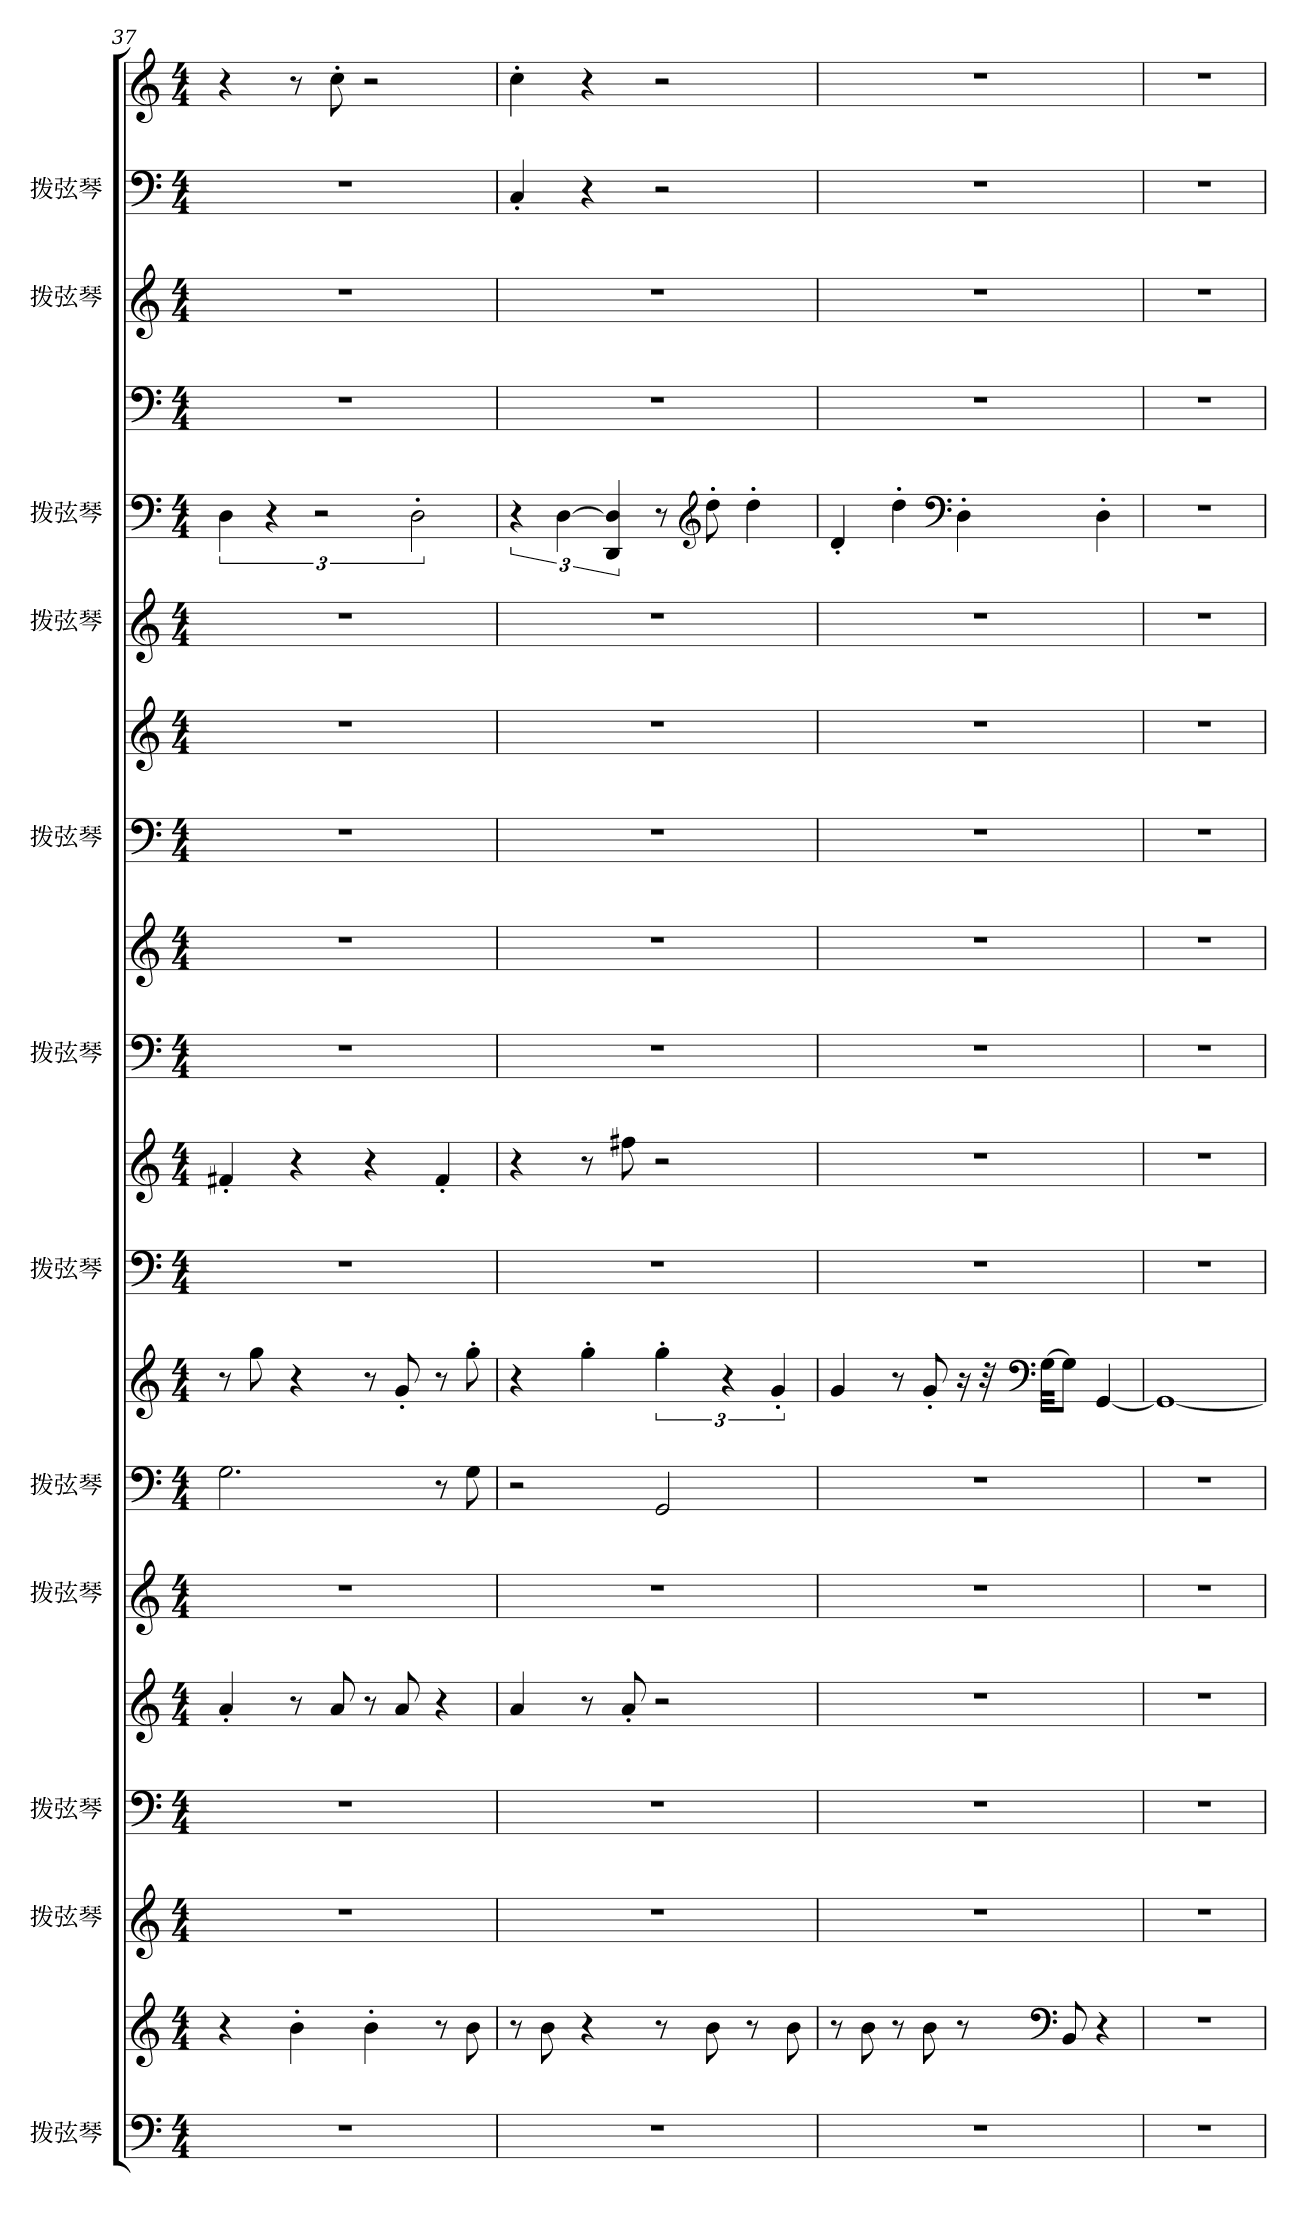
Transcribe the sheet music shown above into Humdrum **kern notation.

**kern	**kern	**kern	**kern	**kern	**kern	**kern	**kern	**kern	**kern	**kern	**kern	**kern	**kern	**kern	**kern	**kern	**kern	**kern	**kern
*part12	*part12	*part11	*part10	*part10	*part9	*part8	*part8	*part7	*part7	*part6	*part6	*part5	*part5	*part4	*part3	*part3	*part2	*part1	*part1
*staff20	*staff19	*staff18	*staff17	*staff16	*staff15	*staff14	*staff13	*staff12	*staff11	*staff10	*staff9	*staff8	*staff7	*staff6	*staff5	*staff4	*staff3	*staff2	*staff1
*I"拨弦琴	*	*I"拨弦琴	*I"拨弦琴	*	*I"拨弦琴	*I"拨弦琴	*	*I"拨弦琴	*	*I"拨弦琴	*	*I"拨弦琴	*	*I"拨弦琴	*I"拨弦琴	*	*I"拨弦琴	*I"拨弦琴	*
*clefF4	*clefG2	*clefG2	*clefF4	*clefG2	*clefG2	*clefF4	*clefG2	*clefF4	*clefG2	*clefF4	*clefG2	*clefF4	*clefG2	*clefG2	*clefF4	*clefF4	*clefG2	*clefF4	*clefG2
*k[]	*k[]	*k[]	*k[]	*k[]	*k[]	*k[]	*k[]	*k[]	*k[]	*k[]	*k[]	*k[]	*k[]	*k[]	*k[]	*k[]	*k[]	*k[]	*k[]
*M4/4	*M4/4	*M4/4	*M4/4	*M4/4	*M4/4	*M4/4	*M4/4	*M4/4	*M4/4	*M4/4	*M4/4	*M4/4	*M4/4	*M4/4	*M4/4	*M4/4	*M4/4	*M4/4	*M4/4
=37	=37	=37	=37	=37	=37	=37	=37	=37	=37	=37	=37	=37	=37	=37	=37	=37	=37	=37	=37
1r	4r	1r	1r	4a'/	1r	2.G\	8r	1r	4f#X'/	1r	1r	1r	1r	1r	6D\	1r	1r	1r	4r
.	.	.	.	.	.	.	8gg\	.	.	.	.	.	.	.	.	.	.	.	.
.	.	.	.	.	.	.	.	.	.	.	.	.	.	.	6r	.	.	.	.
.	4b'\	.	.	8r	.	.	4r	.	4r	.	.	.	.	.	.	.	.	.	8r
.	.	.	.	.	.	.	.	.	.	.	.	.	.	.	3r	.	.	.	.
.	.	.	.	8a/	.	.	.	.	.	.	.	.	.	.	.	.	.	.	8cc'\
.	4b'\	.	.	8r	.	.	8r	.	4r	.	.	.	.	.	.	.	.	.	2r
.	.	.	.	8a/	.	.	8g'/	.	.	.	.	.	.	.	.	.	.	.	.
.	.	.	.	.	.	.	.	.	.	.	.	.	.	.	3D'\	.	.	.	.
.	8r	.	.	4r	.	8r	8r	.	4f#'/	.	.	.	.	.	.	.	.	.	.
.	8b\	.	.	.	.	8G\	8gg'\	.	.	.	.	.	.	.	.	.	.	.	.
!!LO:PB:g=z
=38	=38	=38	=38	=38	=38	=38	=38	=38	=38	=38	=38	=38	=38	=38	=38	=38	=38	=38	=38
1r	8r	1r	1r	4a/	1r	2r	4r	1r	4r	1r	1r	1r	1r	1r	6r	1r	1r	4C'/	4cc'\
.	8b\	.	.	.	.	.	.	.	.	.	.	.	.	.	.	.	.	.	.
.	.	.	.	.	.	.	.	.	.	.	.	.	.	.	[6D\	.	.	.	.
.	4r	.	.	8r	.	.	4gg'\	.	8r	.	.	.	.	.	.	.	.	4r	4r
.	.	.	.	.	.	.	.	.	.	.	.	.	.	.	6DD/ 6D/]	.	.	.	.
.	.	.	.	8a'/	.	.	.	.	8ff#X\	.	.	.	.	.	.	.	.	.	.
.	8r	.	.	2r	.	2GG/	6gg'\	.	2r	.	.	.	.	.	8r	.	.	2r	2r
*	*	*	*	*	*	*	*	*	*	*	*	*	*	*	*clefG2	*	*	*	*
.	8b\	.	.	.	.	.	.	.	.	.	.	.	.	.	8dd'\	.	.	.	.
.	.	.	.	.	.	.	6r	.	.	.	.	.	.	.	.	.	.	.	.
.	8r	.	.	.	.	.	.	.	.	.	.	.	.	.	4dd'\	.	.	.	.
.	.	.	.	.	.	.	6g'/	.	.	.	.	.	.	.	.	.	.	.	.
.	8b\	.	.	.	.	.	.	.	.	.	.	.	.	.	.	.	.	.	.
=39	=39	=39	=39	=39	=39	=39	=39	=39	=39	=39	=39	=39	=39	=39	=39	=39	=39	=39	=39
1r	8r	1r	1r	1r	1r	1r	4g/	1r	1r	1r	1r	1r	1r	1r	4d'/	1r	1r	1r	1r
.	8b\	.	.	.	.	.	.	.	.	.	.	.	.	.	.	.	.	.	.
.	8r	.	.	.	.	.	8r	.	.	.	.	.	.	.	4dd'\	.	.	.	.
.	8b\	.	.	.	.	.	8g'/	.	.	.	.	.	.	.	.	.	.	.	.
*	*	*	*	*	*	*	*	*	*	*	*	*	*	*	*clefF4	*	*	*	*
.	8r	.	.	.	.	.	16r	.	.	.	.	.	.	.	4D'\	.	.	.	.
.	.	.	.	.	.	.	32r	.	.	.	.	.	.	.	.	.	.	.	.
*	*	*	*	*	*	*	*clefF4	*	*	*	*	*	*	*	*	*	*	*	*
.	.	.	.	.	.	.	[32G\KKL	.	.	.	.	.	.	.	.	.	.	.	.
*	*clefF4	*	*	*	*	*	*	*	*	*	*	*	*	*	*	*	*	*	*
.	8BB/	.	.	.	.	.	8G\J]	.	.	.	.	.	.	.	.	.	.	.	.
.	4r	.	.	.	.	.	[4GG/	.	.	.	.	.	.	.	4D'\	.	.	.	.
=40	=40	=40	=40	=40	=40	=40	=40	=40	=40	=40	=40	=40	=40	=40	=40	=40	=40	=40	=40
1r	1r	1r	1r	1r	1r	1r	1GG_	1r	1r	1r	1r	1r	1r	1r	1r	1r	1r	1r	1r
=	=	=	=	=	=	=	=	=	=	=	=	=	=	=	=	=	=	=	=
*-	*-	*-	*-	*-	*-	*-	*-	*-	*-	*-	*-	*-	*-	*-	*-	*-	*-	*-	*-
